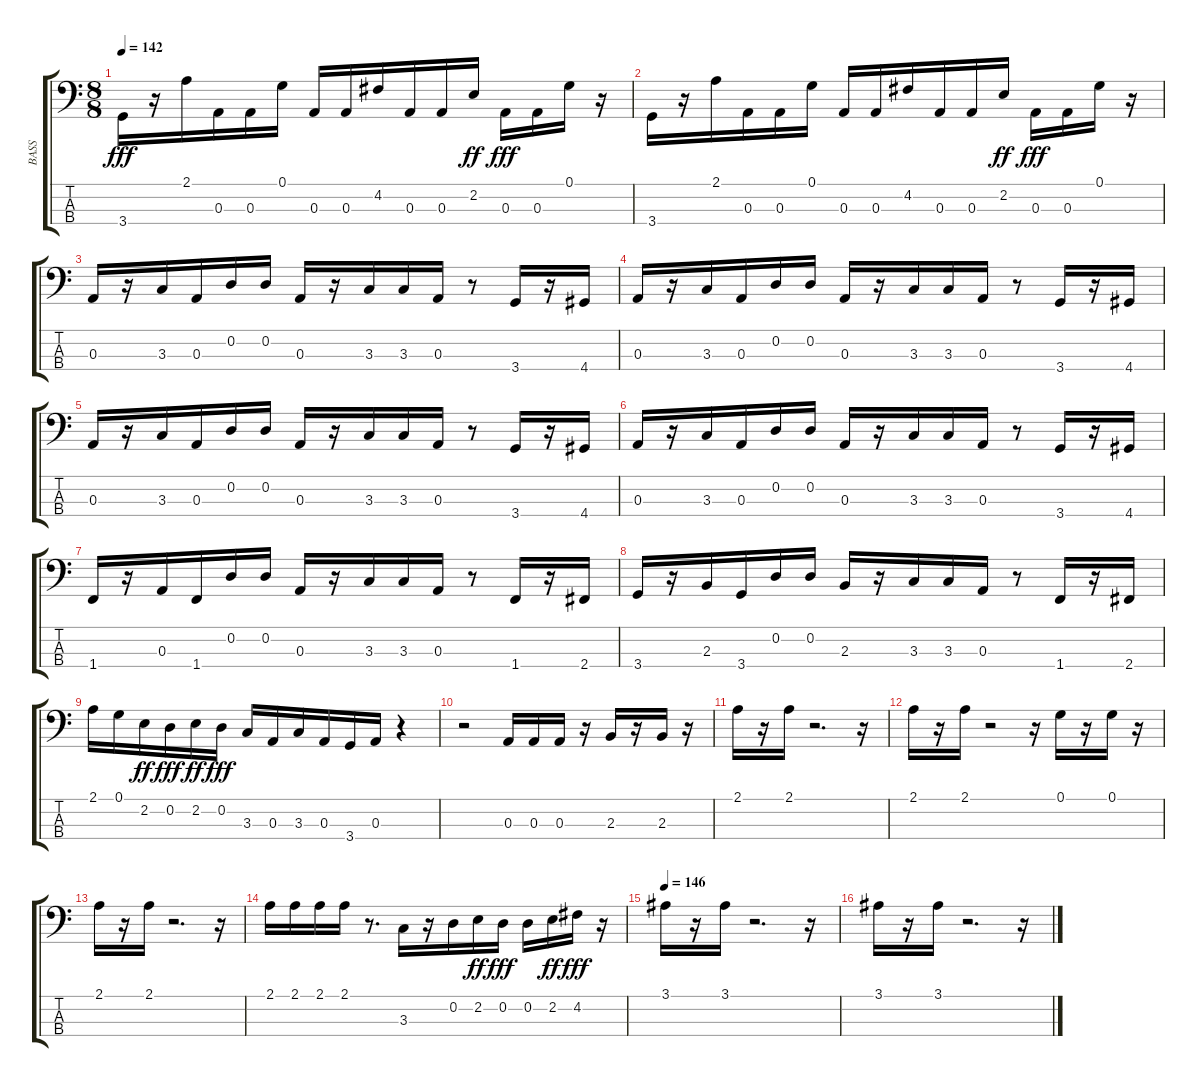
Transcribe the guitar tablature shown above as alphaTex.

\track ("BASS" "BASS") {instrument slapbass1}
\staff {score tabs}
\tuning (G2 D2 A1 E1) {hide}
\ts (8 8)
\tempo 142
\clef f4
\ks c
3.4.16{dy fff} r.16 2.1.16 0.3.16 0.3.16 0.1.16 0.3.16 0.3.16 4.2.16 0.3.16 0.3.16 2.2.16{dy ff} 0.3.16{dy fff} 0.3.16 0.1.16 r.16 |
3.4.16 r.16 2.1.16 0.3.16 0.3.16 0.1.16 0.3.16 0.3.16 4.2.16 0.3.16 0.3.16 2.2.16{dy ff} 0.3.16{dy fff} 0.3.16 0.1.16 r.16 |
0.3.16 r.16 3.3.16 0.3.16 0.2.16 0.2.16 0.3.16 r.16 3.3.16 3.3.16 0.3.16 r.8 3.4.16 r.16 4.4.16 |
0.3.16 r.16 3.3.16 0.3.16 0.2.16 0.2.16 0.3.16 r.16 3.3.16 3.3.16 0.3.16 r.8 3.4.16 r.16 4.4.16 |
0.3.16 r.16 3.3.16 0.3.16 0.2.16 0.2.16 0.3.16 r.16 3.3.16 3.3.16 0.3.16 r.8 3.4.16 r.16 4.4.16 |
0.3.16 r.16 3.3.16 0.3.16 0.2.16 0.2.16 0.3.16 r.16 3.3.16 3.3.16 0.3.16 r.8 3.4.16 r.16 4.4.16 |
1.4.16 r.16 0.3.16 1.4.16 0.2.16 0.2.16 0.3.16 r.16 3.3.16 3.3.16 0.3.16 r.8 1.4.16 r.16 2.4.16 |
3.4.16 r.16 2.3.16 3.4.16 0.2.16 0.2.16 2.3.16 r.16 3.3.16 3.3.16 0.3.16 r.8 1.4.16 r.16 2.4.16 |
2.1.16 0.1.16 2.2.16{dy ff} 0.2.16{dy fff} 2.2.16{dy ff} 0.2.16{dy fff} 3.3.16 0.3.16 3.3.16 0.3.16 3.4.16 0.3.16 r.4 |
r.2 0.3.16 0.3.16 0.3.16 r.16 2.3.16 r.16 2.3.16 r.16 |
2.1.16 r.16 2.1.16 r.2{d} r.16 |
2.1.16 r.16 2.1.16 r.2 r.16 0.1.16 r.16 0.1.16 r.16 |
2.1.16 r.16 2.1.16 r.2{d} r.16 |
2.1.16 2.1.16 2.1.16 2.1.16 r.8{d} 3.3.16 r.16 0.2.16 2.2.16{dy ff} 0.2.16{dy fff} 0.2.16 2.2.16{dy ff} 4.2.16{dy fff} r.16 |
\tempo 146
3.1.16 r.16 3.1.16 r.2{d} r.16 |
3.1.16 r.16 3.1.16 r.2{d} r.16
